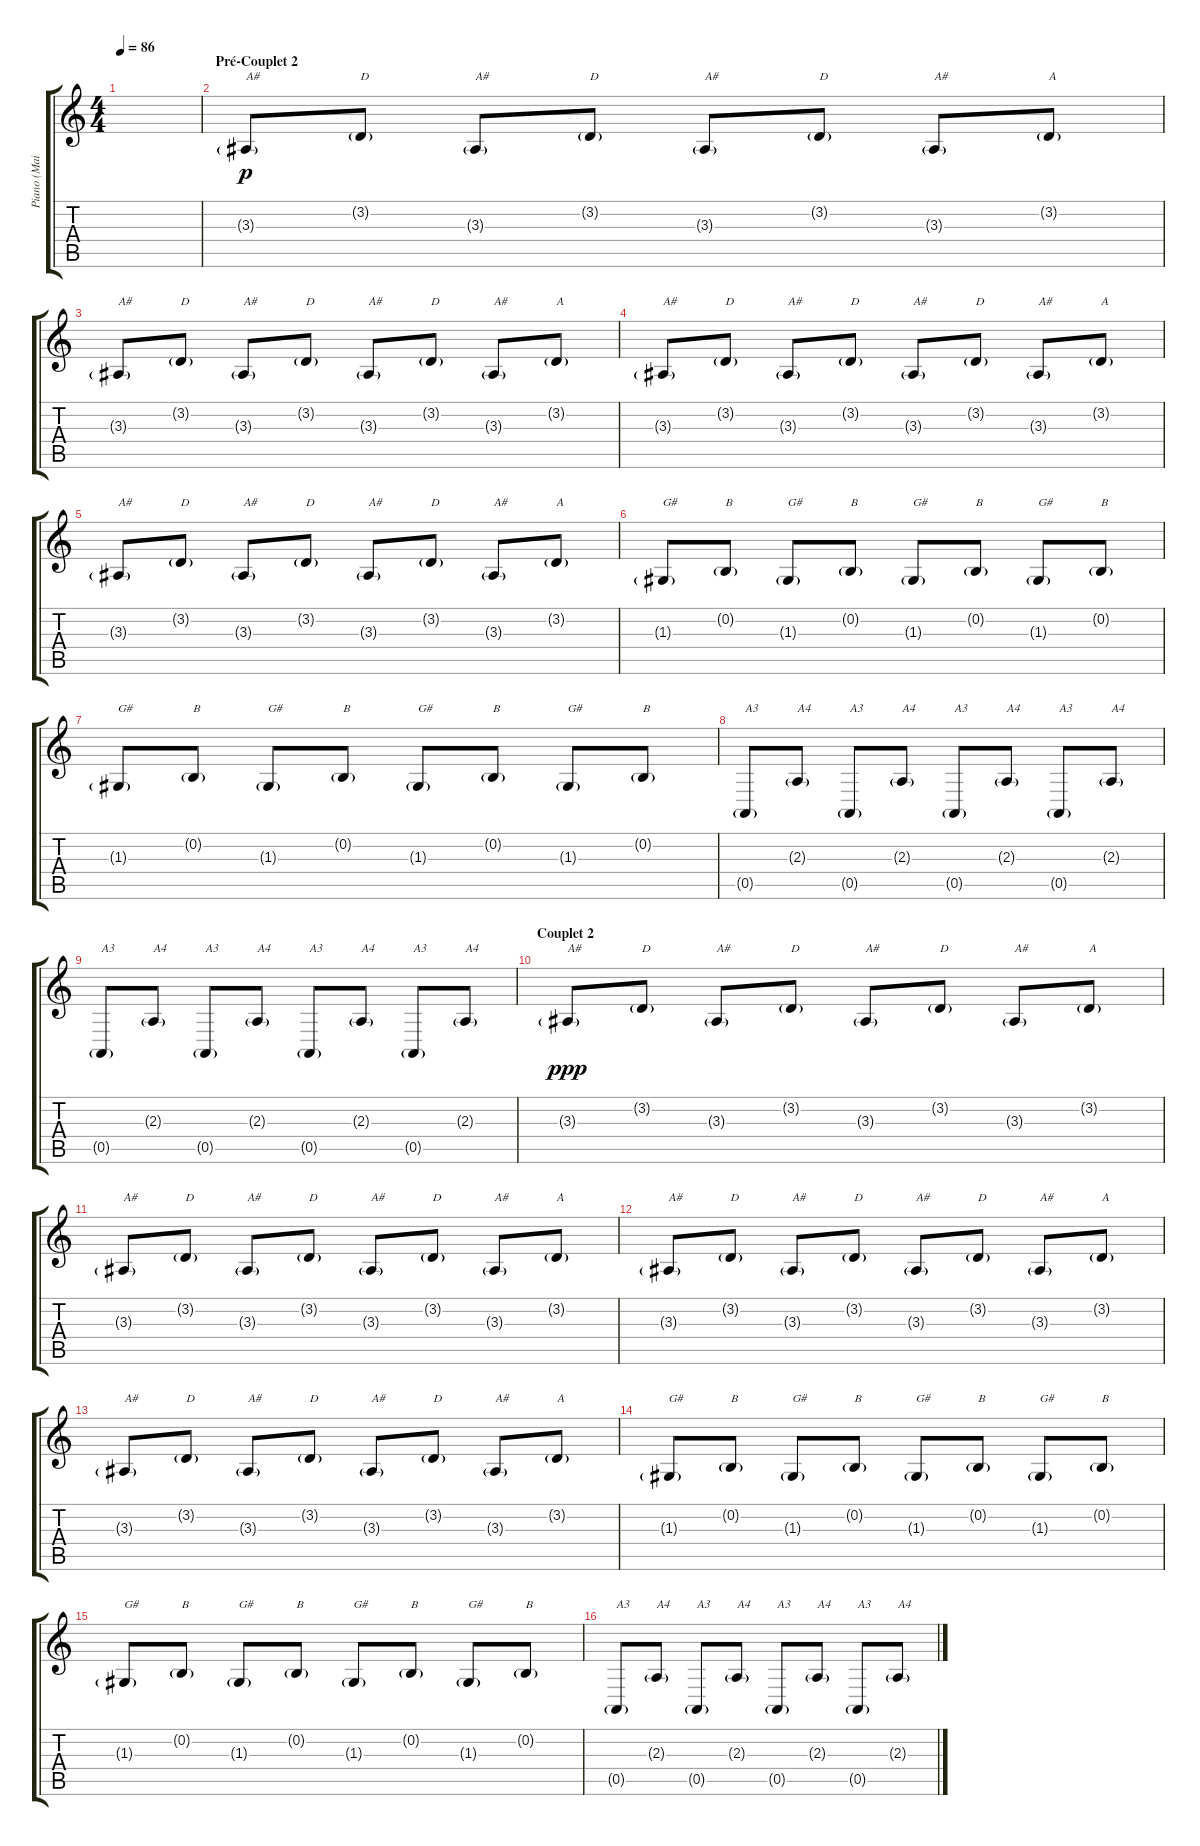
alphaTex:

\track ("Piano (Main Gauche) [Matthew Bellamy]" "Piano (Mai") {instrument brightacousticpiano}
\staff {score tabs}
\tuning (E4 B3 G3 D3 A2 E2) {hide}
\ts (4 4)
\tempo 86
\clef g2
\ks c
|
\section ("" "Pré-Couplet 2")
3.3{g}.8{txt "A#" dy p} 3.2{g}.8{txt "D"} 3.3{g}.8{txt "A#"} 3.2{g}.8{txt "D"} 3.3{g}.8{txt "A#"} 3.2{g}.8{txt "D"} 3.3{g}.8{txt "A#"} 3.2{g}.8{txt "A"} |
3.3{g}.8{txt "A#"} 3.2{g}.8{txt "D"} 3.3{g}.8{txt "A#"} 3.2{g}.8{txt "D"} 3.3{g}.8{txt "A#"} 3.2{g}.8{txt "D"} 3.3{g}.8{txt "A#"} 3.2{g}.8{txt "A"} |
3.3{g}.8{txt "A#"} 3.2{g}.8{txt "D"} 3.3{g}.8{txt "A#"} 3.2{g}.8{txt "D"} 3.3{g}.8{txt "A#"} 3.2{g}.8{txt "D"} 3.3{g}.8{txt "A#"} 3.2{g}.8{txt "A"} |
3.3{g}.8{txt "A#"} 3.2{g}.8{txt "D"} 3.3{g}.8{txt "A#"} 3.2{g}.8{txt "D"} 3.3{g}.8{txt "A#"} 3.2{g}.8{txt "D"} 3.3{g}.8{txt "A#"} 3.2{g}.8{txt "A"} |
1.3{g}.8{txt "G#"} 0.2{g}.8{txt "B"} 1.3{g}.8{txt "G#"} 0.2{g}.8{txt "B"} 1.3{g}.8{txt "G#"} 0.2{g}.8{txt "B"} 1.3{g}.8{txt "G#"} 0.2{g}.8{txt "B"} |
1.3{g}.8{txt "G#"} 0.2{g}.8{txt "B"} 1.3{g}.8{txt "G#"} 0.2{g}.8{txt "B"} 1.3{g}.8{txt "G#"} 0.2{g}.8{txt "B"} 1.3{g}.8{txt "G#"} 0.2{g}.8{txt "B"} |
0.5{g}.8{txt "A3"} 2.3{g}.8{txt "A4"} 0.5{g}.8{txt "A3"} 2.3{g}.8{txt "A4"} 0.5{g}.8{txt "A3"} 2.3{g}.8{txt "A4"} 0.5{g}.8{txt "A3"} 2.3{g}.8{txt "A4"} |
0.5{g}.8{txt "A3"} 2.3{g}.8{txt "A4"} 0.5{g}.8{txt "A3"} 2.3{g}.8{txt "A4"} 0.5{g}.8{txt "A3"} 2.3{g}.8{txt "A4"} 0.5{g}.8{txt "A3"} 2.3{g}.8{txt "A4"} |
\section ("" "Couplet 2")
3.3{g}.8{txt "A#" dy ppp} 3.2{g}.8{txt "D"} 3.3{g}.8{txt "A#"} 3.2{g}.8{txt "D"} 3.3{g}.8{txt "A#"} 3.2{g}.8{txt "D"} 3.3{g}.8{txt "A#"} 3.2{g}.8{txt "A"} |
3.3{g}.8{txt "A#"} 3.2{g}.8{txt "D"} 3.3{g}.8{txt "A#"} 3.2{g}.8{txt "D"} 3.3{g}.8{txt "A#"} 3.2{g}.8{txt "D"} 3.3{g}.8{txt "A#"} 3.2{g}.8{txt "A"} |
3.3{g}.8{txt "A#"} 3.2{g}.8{txt "D"} 3.3{g}.8{txt "A#"} 3.2{g}.8{txt "D"} 3.3{g}.8{txt "A#"} 3.2{g}.8{txt "D"} 3.3{g}.8{txt "A#"} 3.2{g}.8{txt "A"} |
3.3{g}.8{txt "A#"} 3.2{g}.8{txt "D"} 3.3{g}.8{txt "A#"} 3.2{g}.8{txt "D"} 3.3{g}.8{txt "A#"} 3.2{g}.8{txt "D"} 3.3{g}.8{txt "A#"} 3.2{g}.8{txt "A"} |
1.3{g}.8{txt "G#"} 0.2{g}.8{txt "B"} 1.3{g}.8{txt "G#"} 0.2{g}.8{txt "B"} 1.3{g}.8{txt "G#"} 0.2{g}.8{txt "B"} 1.3{g}.8{txt "G#"} 0.2{g}.8{txt "B"} |
1.3{g}.8{txt "G#"} 0.2{g}.8{txt "B"} 1.3{g}.8{txt "G#"} 0.2{g}.8{txt "B"} 1.3{g}.8{txt "G#"} 0.2{g}.8{txt "B"} 1.3{g}.8{txt "G#"} 0.2{g}.8{txt "B"} |
0.5{g}.8{txt "A3"} 2.3{g}.8{txt "A4"} 0.5{g}.8{txt "A3"} 2.3{g}.8{txt "A4"} 0.5{g}.8{txt "A3"} 2.3{g}.8{txt "A4"} 0.5{g}.8{txt "A3"} 2.3{g}.8{txt "A4"}
